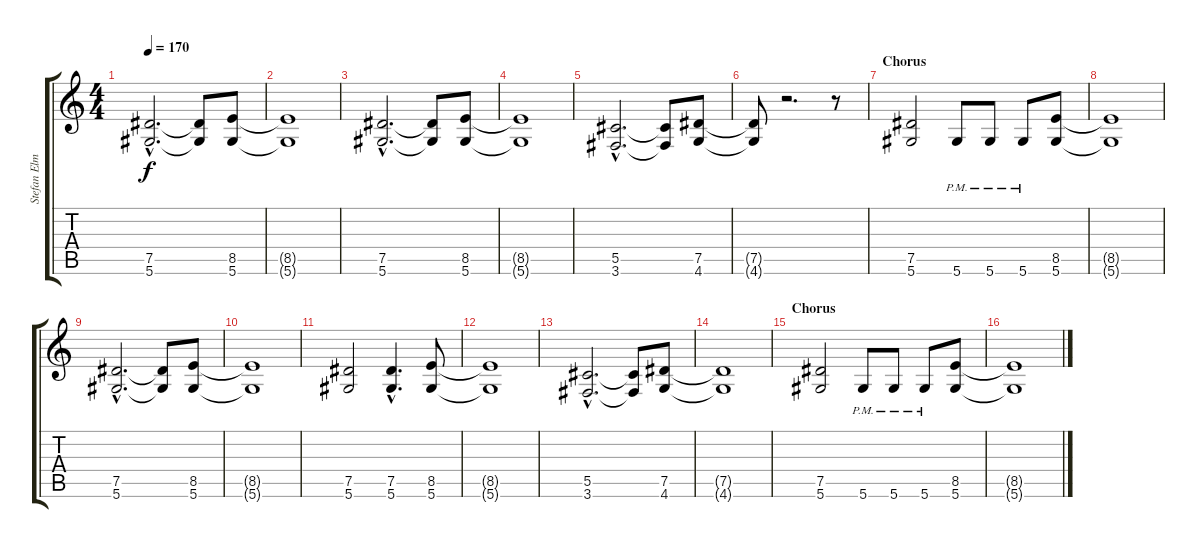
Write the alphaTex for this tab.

\track ("Stefan Elmgren" "Stefan Elm") {instrument distortionguitar}
\staff {score tabs}
\tuning (Eb4 Bb3 Gb3 Db3 Ab2 Eb2) {hide}
\ts (4 4)
\tempo 170
\clef g2
\ks c
(7.5{hac} 5.6{hac}).2{d dy f} (7.5{t} 5.6{t}).8 (8.5 5.6).8 |
(8.5{t} 5.6{t}).1 |
(7.5{hac} 5.6{hac}).2{d} (7.5{t} 5.6{t}).8 (8.5 5.6).8 |
(8.5{t} 5.6{t}).1 |
(5.5{hac} 3.6{hac}).2{d} (5.5{t} 3.6{t}).8 (7.5 4.6).8 |
(7.5{t} 4.6{t}).8 r.2{d} r.8 |
\section ("" "Chorus")
(7.5 5.6).2 5.6{pm}.8 5.6{pm}.8 5.6{pm}.8 (8.5 5.6).8 |
(8.5{t} 5.6{t}).1 |
(7.5{hac} 5.6{hac}).2{d} (7.5{t} 5.6{t}).8 (8.5 5.6).8 |
(8.5{t} 5.6{t}).1 |
(7.5 5.6).2 (7.5{hac} 5.6{hac}).4{d} (8.5 5.6).8 |
(8.5{t} 5.6{t}).1 |
(5.5{hac} 3.6{hac}).2{d} (5.5{t} 3.6{t}).8 (7.5 4.6).8 |
(7.5{t} 4.6{t}).1 |
\section ("" "Chorus")
(7.5 5.6).2 5.6{pm}.8 5.6{pm}.8 5.6{pm}.8 (8.5 5.6).8 |
(8.5{t} 5.6{t}).1
